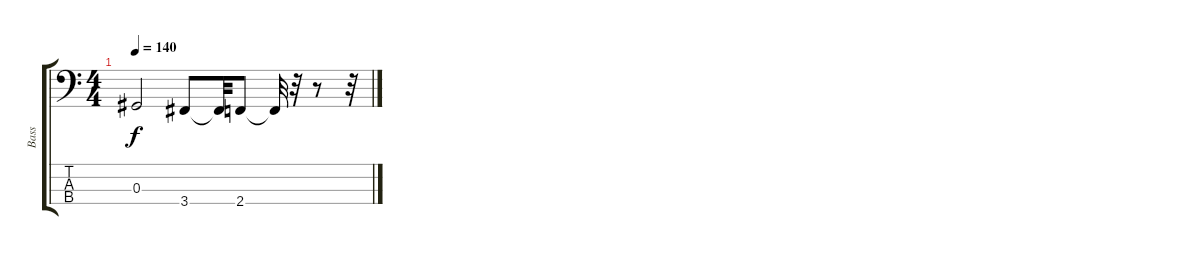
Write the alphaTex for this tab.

\track ("Bass" "Bass") {instrument electricbassfinger}
\staff {score tabs}
\tuning (Gb2 Db2 Ab1 Eb1) {hide}
\ts (4 4)
\tempo 140
\clef f4
\ks c
0.3.2{dy f} 3.4.8 3.4{t}.32 2.4.8 2.4{t}.32 r.32 r.8 r.32
